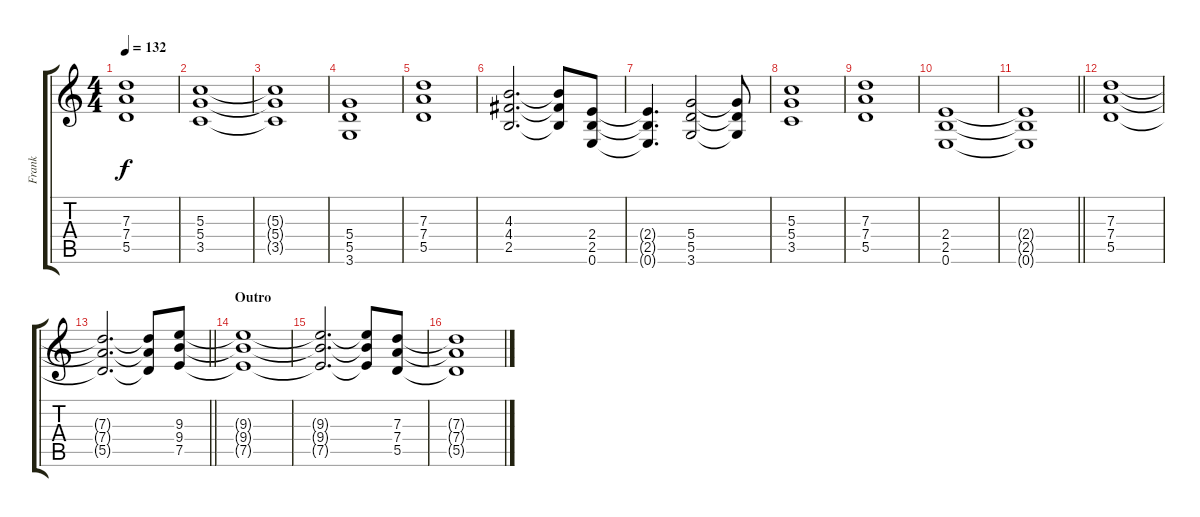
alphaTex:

\track ("Frank" "Frank") {instrument distortionguitar}
\staff {score tabs}
\tuning (E4 B3 G3 D3 A2 E2) {hide}
\ts (4 4)
\tempo 132
\clef g2
\ks c
(7.3 7.4 5.5).1{dy f} |
(5.3 5.4 3.5).1 |
(5.3{t} 5.4{t} 3.5{t}).1 |
(5.4 5.5 3.6).1 |
(7.3 7.4 5.5).1 |
(4.3 4.4 2.5).2{d} (4.3{t} 4.4{t} 2.5{t}).8 (2.4 2.5 0.6).8 |
(2.4{t} 2.5{t} 0.6{t}).4{d} (5.4 5.5 3.6).2 (5.4{t} 5.5{t} 3.6{t}).8 |
(5.3 5.4 3.5).1 |
(7.3 7.4 5.5).1 |
(2.4 2.5 0.6).1 |
\barLineRight lightlight
(2.4{t} 2.5{t} 0.6{t}).1 |
(7.3 7.4 5.5).1 |
\barLineRight lightlight
(7.3{t} 7.4{t} 5.5{t}).2{d} (7.3{t} 7.4{t} 5.5{t}).8 (9.3 9.4 7.5).8 |
\section ("" "Outro")
(9.3{t} 9.4{t} 7.5{t}).1 |
(9.3{t} 9.4{t} 7.5{t}).2{d} (9.3{t} 9.4{t} 7.5{t}).8 (7.3 7.4 5.5).8 |
(7.3{t} 7.4{t} 5.5{t}).1
